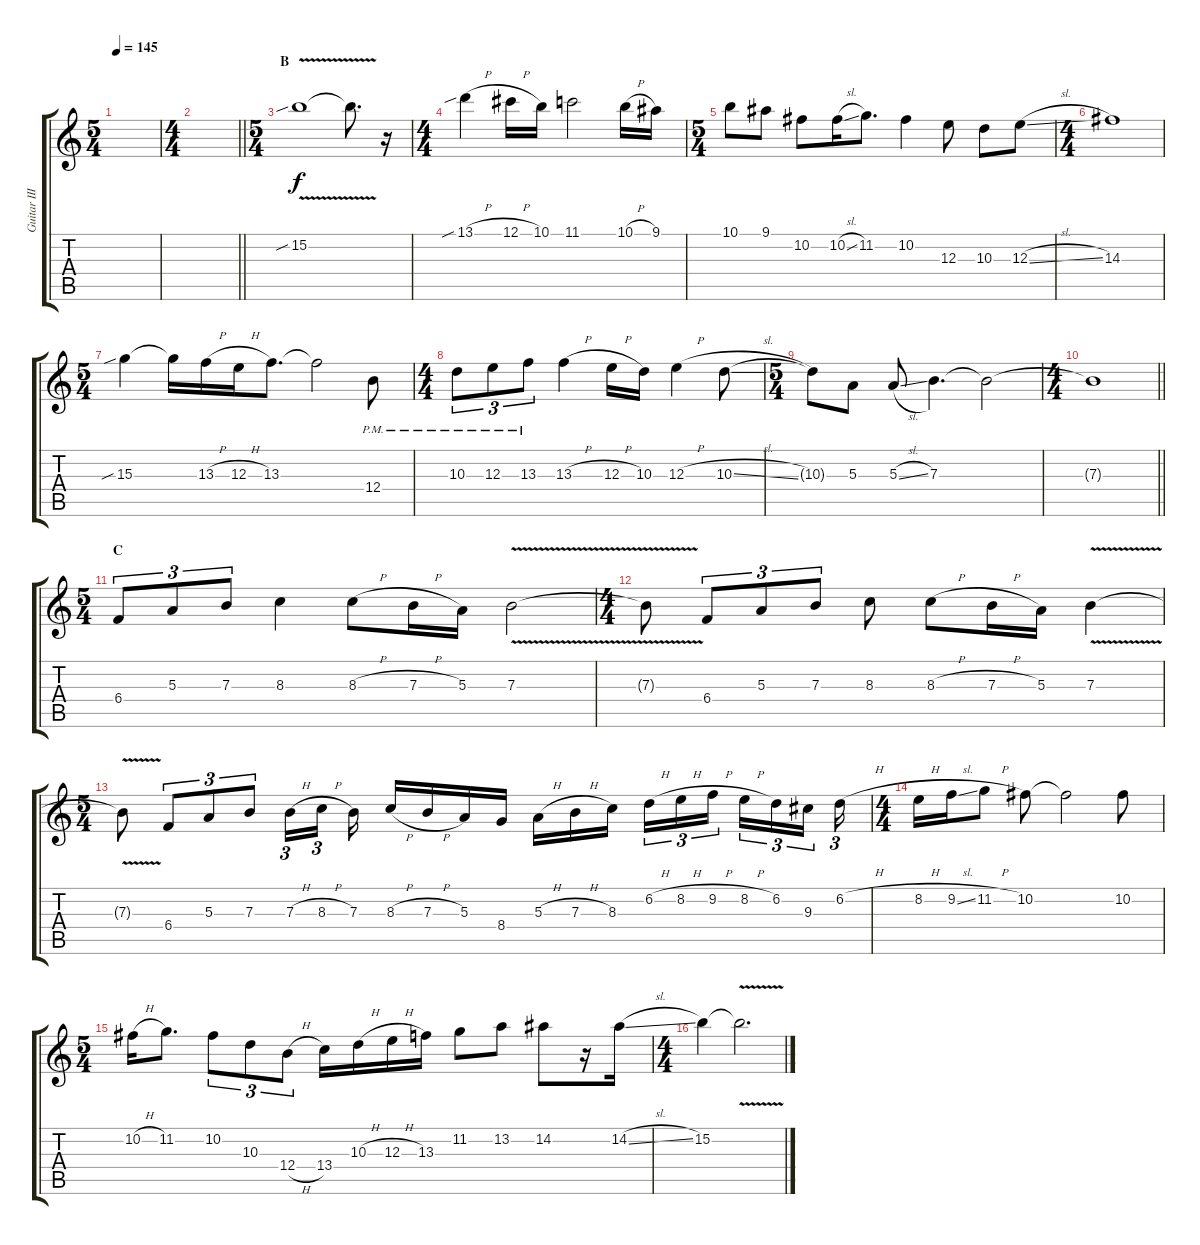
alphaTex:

\track ("Guitar III/Keys" "Guitar III") {instrument distortionguitar}
\staff {score tabs}
\tuning (Db4 Ab3 E3 B2 Gb2 Db2) {hide}
\ts (5 4)
\tempo 145
\clef g2
\ks c
|
\ts (4 4)
\barLineRight lightlight
|
\ts (5 4)
\section ("" "B")
15.2{v sib}.1 15.2{t}.8{d} r.16 |
\ts (4 4)
13.1{sib h}.4 12.1{h}.16 10.1.16 11.1.2 10.1{h}.16 9.1.16 |
\ts (5 4)
10.1.8 9.1.8 10.2.8 10.2{sl}.16 11.2.8{d} 10.2.4 12.3.8 10.3.8 12.3{sl}.8 |
\ts (4 4)
14.3.1 |
\ts (5 4)
15.3{sib}.4 15.3{t}.16 13.3{h}.16 12.3{h}.16 13.3.8{d} 13.3{t}.2 12.4{pm}.8 |
\ts (4 4)
10.3{pm}.8{tu (3 2)} 12.3{pm}.8{tu (3 2)} 13.3{pm}.8{tu (3 2)} 13.3{h}.4 12.3{h}.16 10.3.16 12.3{h}.4 10.3{sl}.8 |
\ts (5 4)
10.3{t}.8 5.3.8 5.3{sl}.8 7.3.4{d} 7.3{t}.2 |
\ts (4 4)
\barLineRight lightlight
7.3{t}.1 |
\ts (5 4)
\section ("" "C")
6.4.8{tu (3 2)} 5.3.8{tu (3 2)} 7.3.8{tu (3 2)} 8.3.4 8.3{h}.8 7.3{h}.16 5.3.16 7.3{v}.2 |
\ts (4 4)
7.3{t}.8 6.4.8{tu (3 2)} 5.3.8{tu (3 2)} 7.3.8{tu (3 2)} 8.3.8 8.3{h}.8 7.3{h}.16 5.3.16 7.3{v}.4 |
\ts (5 4)
7.3{t}.8 6.4.8{tu (3 2)} 5.3.8{tu (3 2)} 7.3.8{tu (3 2)} 7.3{h}.16{tu (3 2)} 8.3{h}.16{tu (3 2)} 7.3.16 8.3{h}.16 7.3{h}.16 5.3.16 8.4.16 5.3{h}.16 7.3{h}.16 8.3.16 6.2{h}.16{tu (3 2)} 8.2{h}.16{tu (3 2)} 9.2{h}.16{tu (3 2)} 8.2{h}.16{tu (3 2)} 6.2.16{tu (3 2)} 9.3.16{tu (3 2)} 6.2{h}.16{tu (3 2)} |
\ts (4 4)
8.2{h}.16 9.2{sl}.16 11.2{h}.8 10.2.8 10.2{t}.2 10.2.8 |
\ts (5 4)
10.2{h}.16 11.2.8{d} 10.2.8{tu (3 2)} 10.3.8{tu (3 2)} 12.4{h}.8{tu (3 2)} 13.4.16 10.3{h}.16 12.3{h}.16 13.3.16 11.2.8 13.2.8 14.2.8 r.16 14.2{sl}.16 |
\ts (4 4)
15.2.4 15.2{v t}.2{d}
